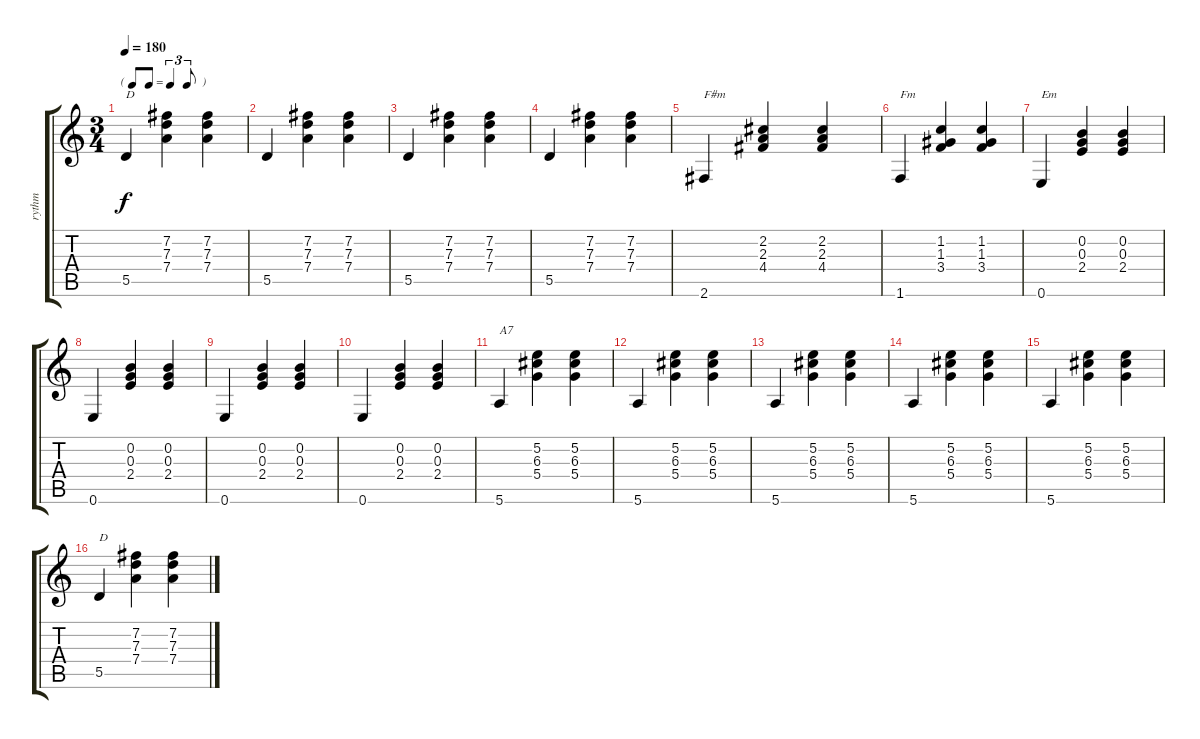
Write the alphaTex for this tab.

\track ("rythm" "rythm") {instrument acousticguitarsteel}
\staff {score tabs}
\tuning (E4 B3 G3 D3 A2 E2) {hide}
\ts (3 4)
\tf triplet8th
\tempo 180
\clef g2
\ks c
5.5.4{txt "D" dy f} (7.2 7.3 7.4).4 (7.2 7.3 7.4).4 |
5.5.4 (7.2 7.3 7.4).4 (7.2 7.3 7.4).4 |
5.5.4 (7.2 7.3 7.4).4 (7.2 7.3 7.4).4 |
5.5.4 (7.2 7.3 7.4).4 (7.2 7.3 7.4).4 |
2.6.4{txt "F#m"} (2.2 2.3 4.4).4 (2.2 2.3 4.4).4 |
1.6.4{txt "Fm"} (1.2 1.3 3.4).4 (1.2 1.3 3.4).4 |
0.6.4{txt "Em"} (0.2 0.3 2.4).4 (0.2 0.3 2.4).4 |
0.6.4 (0.2 0.3 2.4).4 (0.2 0.3 2.4).4 |
0.6.4 (0.2 0.3 2.4).4 (0.2 0.3 2.4).4 |
0.6.4 (0.2 0.3 2.4).4 (0.2 0.3 2.4).4 |
5.6.4{txt "A7"} (5.2 6.3 5.4).4 (5.2 6.3 5.4).4 |
5.6.4 (5.2 6.3 5.4).4 (5.2 6.3 5.4).4 |
5.6.4 (5.2 6.3 5.4).4 (5.2 6.3 5.4).4 |
5.6.4 (5.2 6.3 5.4).4 (5.2 6.3 5.4).4 |
5.6.4 (5.2 6.3 5.4).4 (5.2 6.3 5.4).4 |
5.5.4{txt "D"} (7.2 7.3 7.4).4 (7.2 7.3 7.4).4
